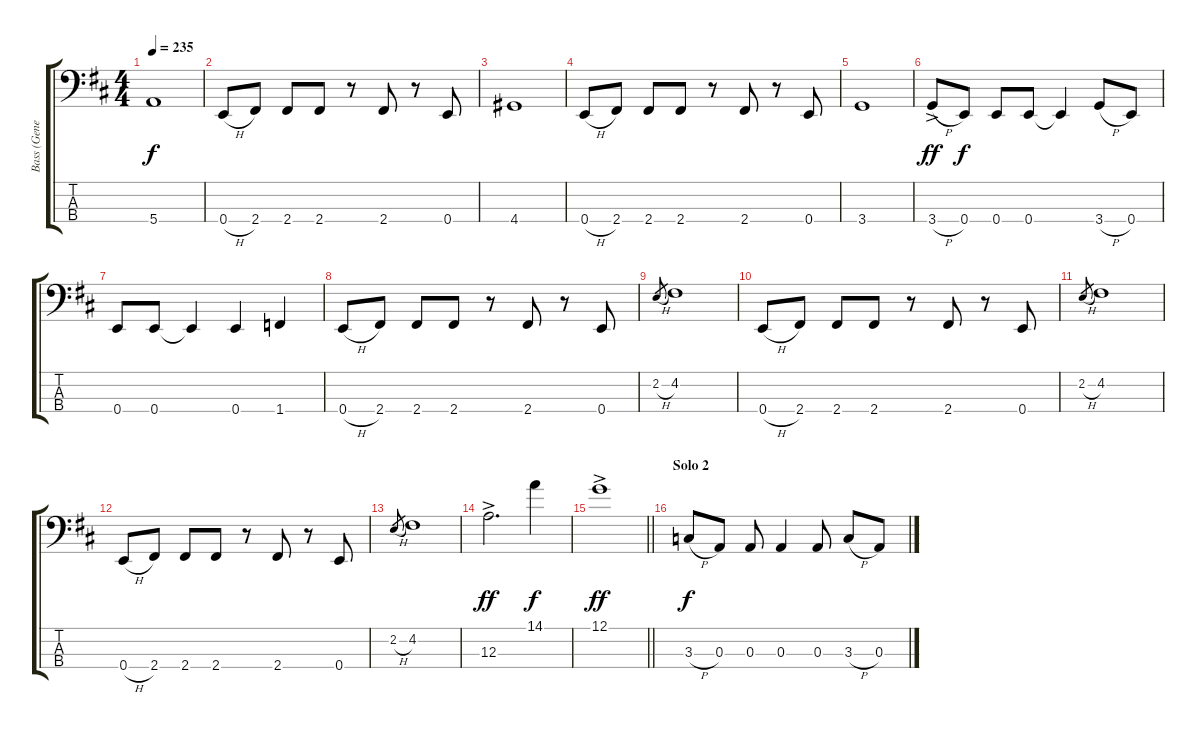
\track ("Bass (Gene Simmons)" "Bass (Gene") {instrument electricbassfinger}
\staff {score tabs}
\tuning (G2 D2 A1 E1) {hide}
\ts (4 4)
\tempo 235
\clef f4
\ks d
5.4.1{dy f} |
0.4{h}.8 2.4.8 2.4.8 2.4.8 r.8 2.4.8 r.8 0.4.8 |
4.4.1 |
0.4{h}.8 2.4.8 2.4.8 2.4.8 r.8 2.4.8 r.8 0.4.8 |
3.4.1 |
3.4{h ac}.8{dy ff} 0.4.8{dy f} 0.4.8 0.4.8 0.4{t}.4 3.4{h}.8 0.4.8 |
0.4.8 0.4.8 0.4{t}.4 0.4.4 1.4.4 |
0.4{h}.8 2.4.8 2.4.8 2.4.8 r.8 2.4.8 r.8 0.4.8 |
2.2{h}.8{gr} 4.2.1 |
0.4{h}.8 2.4.8 2.4.8 2.4.8 r.8 2.4.8 r.8 0.4.8 |
2.2{h}.8{gr} 4.2.1 |
0.4{h}.8 2.4.8 2.4.8 2.4.8 r.8 2.4.8 r.8 0.4.8 |
2.2{h}.8{gr} 4.2.1 |
12.3{ac}.2{d dy ff} 14.1.4{dy f} |
\barLineRight lightlight
12.1{ac}.1{dy ff} |
\section ("" "Solo 2")
3.3{h}.8{dy f} 0.3.8 0.3.8 0.3.4 0.3.8 3.3{h}.8 0.3.8
